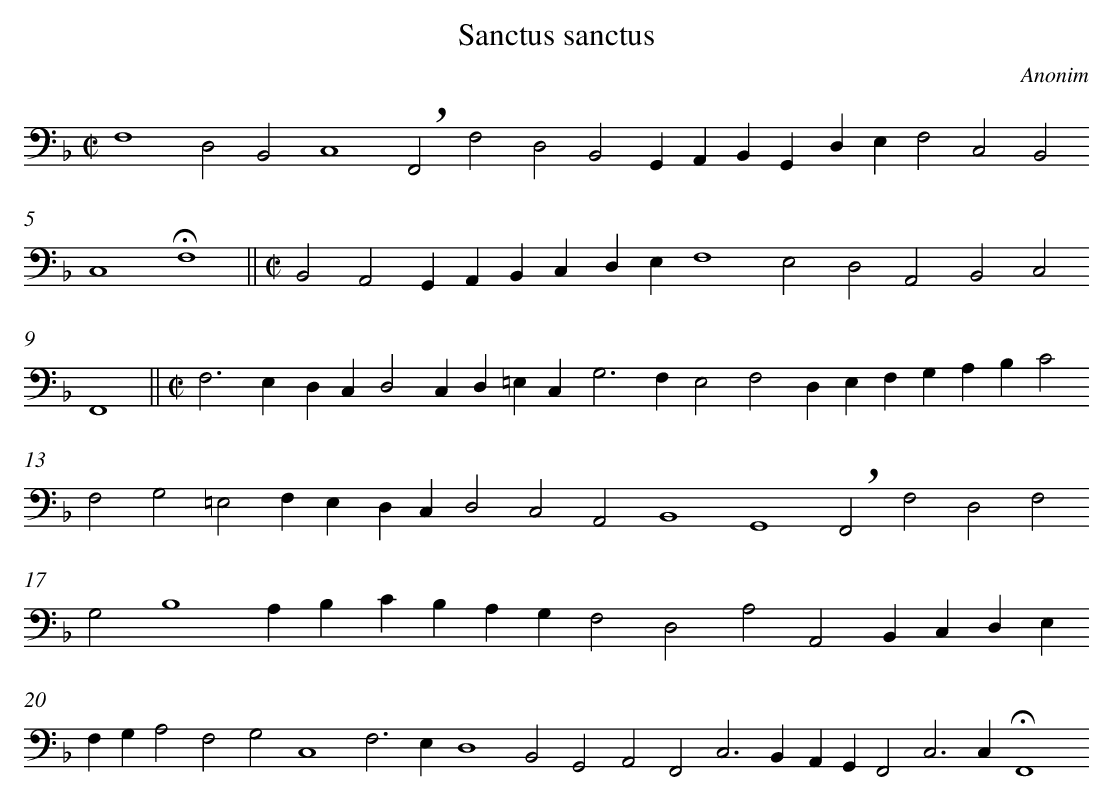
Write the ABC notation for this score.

X:1
T: Sanctus sanctus
C: Anonim
L: 1/4
M: C|
K: F clef=bass
F,4D,2B,,2 [|]
C,4!breath!F,,2F,2 [|]
D,2B,,2G,,A,,B,,G,, [|]
D,E,F,2C,2B,,2 [|]
C,4!fermata!F,4 ||
[M:C|]B,,2A,,2G,,A,,B,,C, [|]
D,E,F,4E,2 [|]
D,2A,,2 [|]
B,,2C,2 [I:setbarnb 9][|]
F,,4 ||
[M:C|]F,3E, [I:setbarnb 10][|]
D,C,D,2C,D,=E,C, [|]
G,2>F,2E,2F,2 [|]
D,E,F,G,A,B,C2 [|]
F,2G,2=E,2F,E, [|]
D,C,D,2C,2A,,2 [|]
B,,4G,,4 [|]
!breath!F,,2F,2D,2F,2 [|]
G,2B,4A,B, [|]
CB,A,G,F,2D,2 [|]
A,2A,,2B,,C,D,E, [|]
F,G,A,2F,2G,2 [|]
C,4F,3E, [|]
D,4B,,2G,,2 [|]
A,,2F,,2C,3B,, [|]
A,,G,,F,,2C,3C, [|]
!fermata!F,,4
